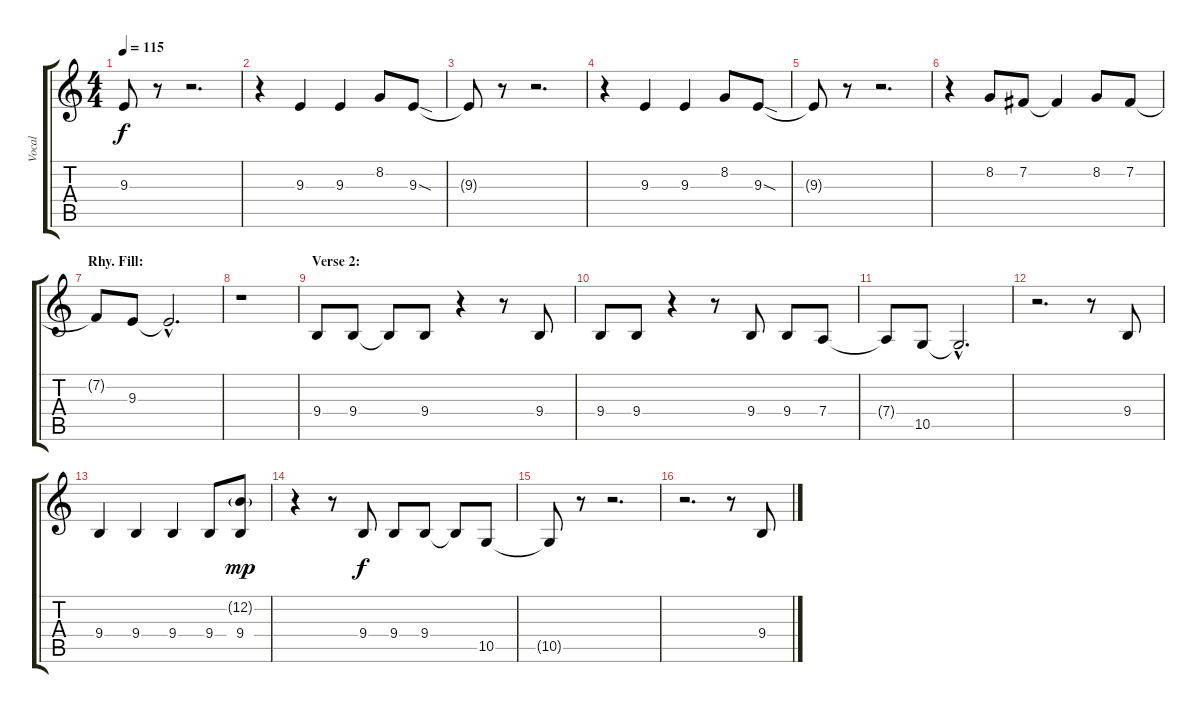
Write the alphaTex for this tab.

\track ("Vocal" "Vocal") {instrument oboe}
\staff {score tabs}
\tuning (E4 B3 G3 D3 A2 E2) {hide}
\ts (4 4)
\tempo 115
\clef g2
\ks c
9.3{t}.8{dy f} r.8 r.2{d} |
r.4 9.3.4 9.3.4 8.2.8 9.3{sod}.8 |
9.3{t}.8 r.8 r.2{d} |
r.4 9.3.4 9.3.4 8.2.8 9.3{sod}.8 |
9.3{t}.8 r.8 r.2{d} |
r.4 8.2.8 7.2.8 7.2{t}.4 8.2.8 7.2.8 |
\section ("" "Rhy. Fill:")
7.2{t}.8 9.3.8 9.3{hac t}.2{d} |
r.1 |
\section ("" "Verse 2:")
9.4.8 9.4.8 9.4{t}.8 9.4.8 r.4 r.8 9.4.8 |
9.4.8 9.4.8 r.4 r.8 9.4.8 9.4.8 7.4.8 |
7.4{t}.8 10.5.8 10.5{hac t}.2{d} |
r.2{d} r.8 9.4.8 |
9.4.4 9.4.4 9.4.4 9.4.8 (12.2{g} 9.4).8{dy mp} |
r.4 r.8 9.4.8{dy f} 9.4.8 9.4.8 9.4{t}.8 10.5.8 |
10.5{t}.8 r.8 r.2{d} |
r.2{d} r.8 9.4.8
